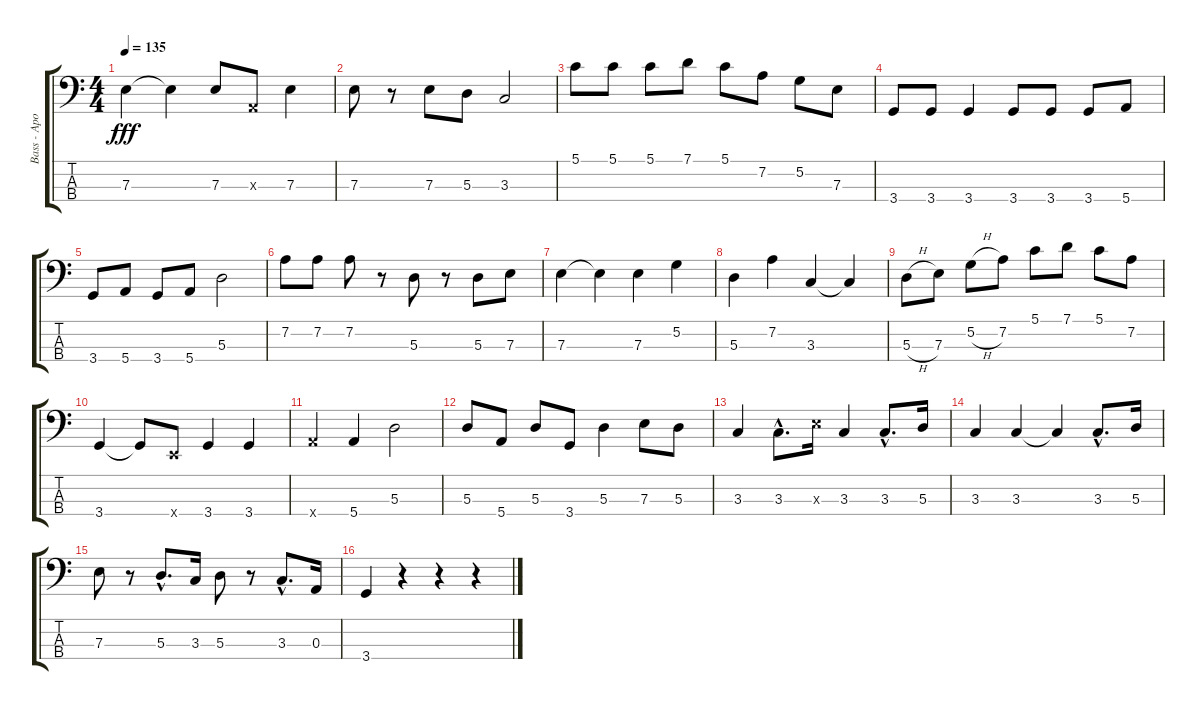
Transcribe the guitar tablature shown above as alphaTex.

\track ("Bass - Apoio" "Bass - Apo") {instrument acousticguitarsteel}
\staff {score tabs}
\tuning (G2 D2 A1 E1) {hide}
\ts (4 4)
\tempo 135
\clef f4
\ks c
7.3.4{dy fff} 7.3{t}.4 7.3.8 0.3{x}.8 7.3.4 |
7.3.8 r.8 7.3.8 5.3.8 3.3.2 |
5.1.8 5.1.8 5.1.8 7.1.8 5.1.8 7.2.8 5.2.8 7.3.8 |
3.4.8 3.4.8 3.4.4 3.4.8 3.4.8 3.4.8 5.4.8 |
3.4.8 5.4.8 3.4.8 5.4.8 5.3.2 |
7.2.8 7.2.8 7.2.8 r.8 5.3.8 r.8 5.3.8 7.3.8 |
7.3.4 7.3{t}.4 7.3.4 5.2.4 |
5.3.4 7.2.4 3.3.4 3.3{t}.4 |
5.3{h}.8 7.3.8 5.2{h}.8 7.2.8 5.1.8 7.1.8 5.1.8 7.2.8 |
3.4.4 3.4{t}.8 0.4{x}.8 3.4.4 3.4.4 |
5.4{x}.4 5.4.4 5.3.2 |
5.3.8 5.4.8 5.3.8 3.4.8 5.3.4 7.3.8 5.3.8 |
3.3.4 3.3{hac}.8{d} 7.3{x}.16 3.3.4 3.3{hac}.8{d} 5.3.16 |
3.3.4 3.3.4 3.3{t}.4 3.3{hac}.8{d} 5.3.16 |
7.3.8 r.8 5.3{hac}.8{d} 3.3.16 5.3.8 r.8 3.3{hac}.8{d} 0.3.16 |
3.4.4 r.4 r.4 r.4
